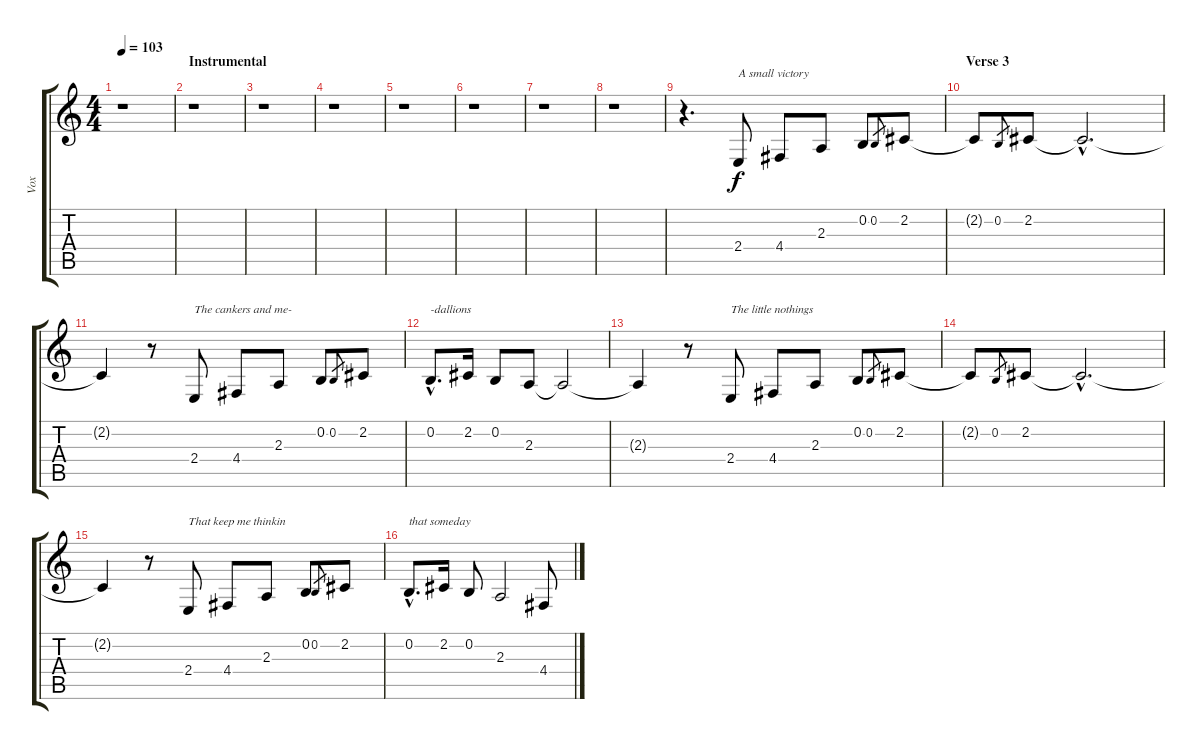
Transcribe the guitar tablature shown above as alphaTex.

\track ("Vox" "Vox") {instrument clarinet}
\staff {score tabs}
\tuning (E4 B3 G3 D3 A2 E2) {hide}
\ts (4 4)
\tempo 103
\clef g2
\ks c
r.1{dy f} |
\section ("" "Instrumental")
r.1 |
r.1 |
r.1 |
r.1 |
r.1 |
r.1 |
r.1 |
r.4{d} 2.4.8{txt "A small victory"} 4.4.8 2.3.8 0.2.8 0.2.8{gr} 2.2.8 |
\section ("" "Verse 3")
2.2{t}.8 0.2.8{gr} 2.2.8 2.2{hac t}.2{d} |
2.2{t}.4 r.8 2.4.8{txt "The cankers and me-"} 4.4.8 2.3.8 0.2.8 0.2.8{gr} 2.2.8 |
0.2{hac}.8{d txt "-dallions"} 2.2.16 0.2.8 2.3.8 2.3{t}.2 |
2.3{t}.4 r.8 2.4.8{txt "The little nothings"} 4.4.8 2.3.8 0.2.8 0.2.8{gr} 2.2.8 |
2.2{t}.8 0.2.8{gr} 2.2.8 2.2{hac t}.2{d} |
2.2{t}.4 r.8 2.4.8{txt "That keep me thinkin"} 4.4.8 2.3.8 0.2.8 0.2.8{gr} 2.2.8 |
0.2{hac}.8{d txt "that someday"} 2.2.16 0.2.8 2.3.2 4.4.8
